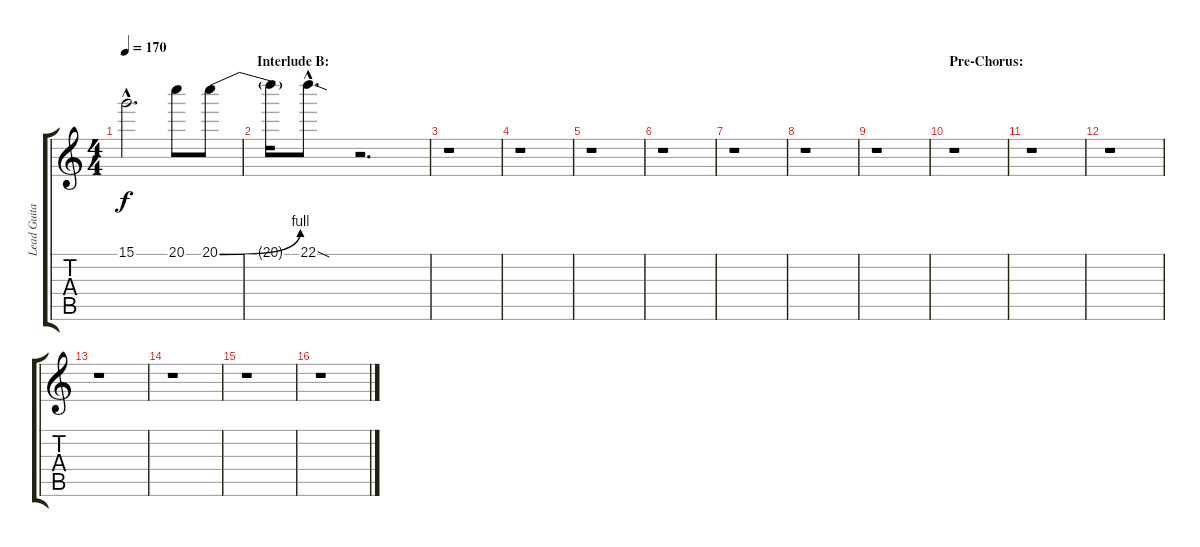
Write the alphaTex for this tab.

\track ("Lead Guitar 2" "Lead Guita") {instrument distortionguitar}
\staff {score tabs}
\tuning (E4 B3 G3 D3 A2 E2) {hide}
\ts (4 4)
\tempo 170
\clef g2
\ks c
15.1{hac t}.2{d dy f} 20.1.8 20.1{be (bend 0 0 60 4)}.8 |
\section ("" "Interlude B:")
20.1{t}.16 22.1{sod hac}.8{d} r.2{d} |
r.1 |
r.1 |
r.1 |
r.1 |
r.1 |
r.1 |
r.1 |
\section ("" "Pre-Chorus:")
r.1 |
r.1 |
r.1 |
r.1 |
r.1 |
r.1 |
r.1
